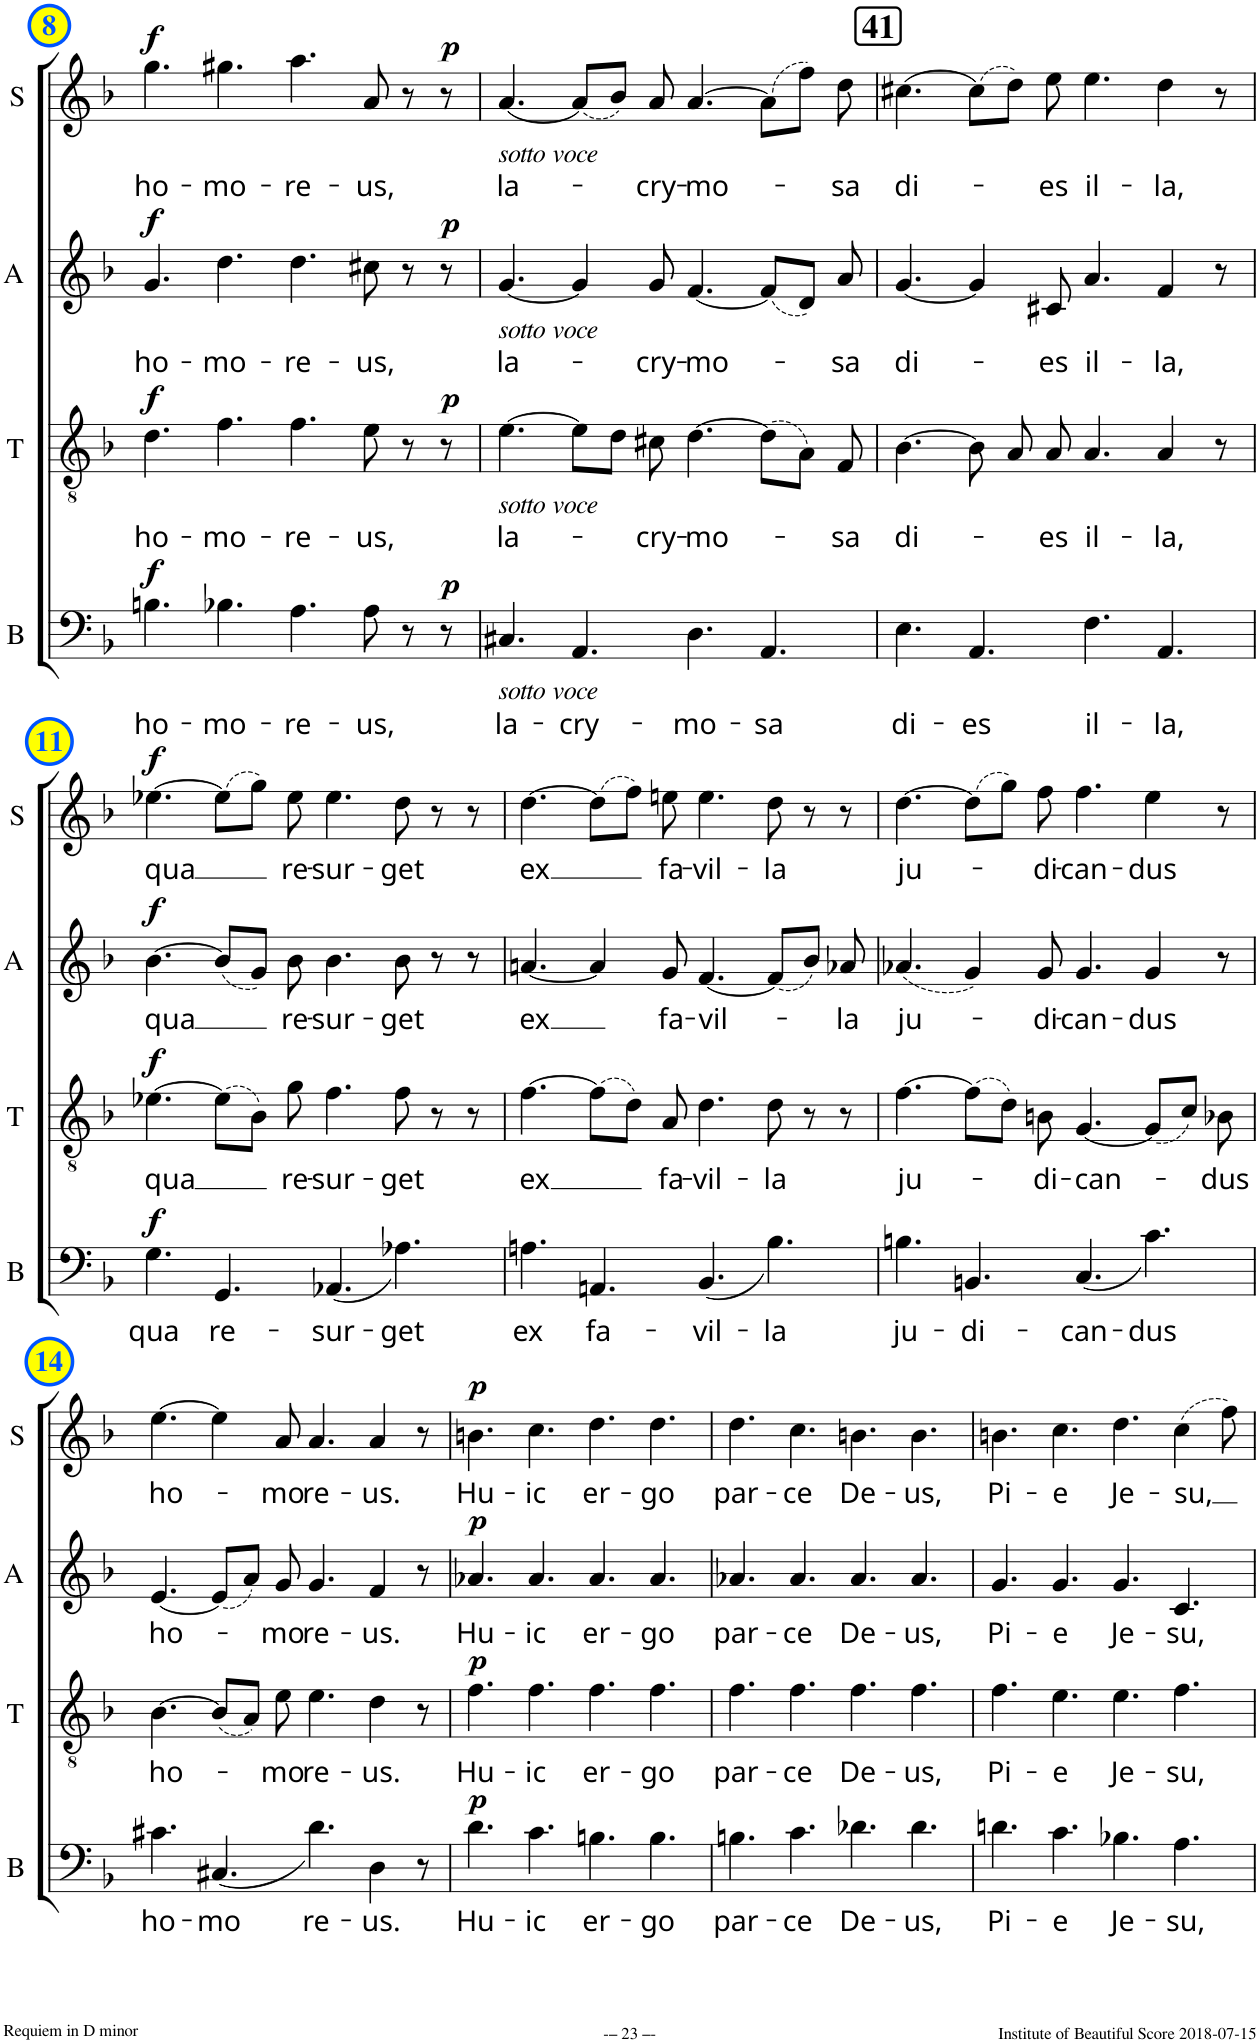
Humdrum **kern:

**kern	**text	**dynam	**kern	**text	**dynam	**kern	**text	**dynam	**kern	**text	**dynam
*part4	*part4	*part4	*part3	*part3	*part3	*part2	*part2	*part2	*part1	*part1	*part1
*staff4	*staff4	*staff4	*staff3	*staff3	*staff3	*staff2	*staff2	*staff2	*staff1	*staff1	*staff1
*I"B	*	*	*I"T	*	*	*I"A	*	*	*I"S	*	*
*I'B	*	*	*I'T	*	*	*I'A	*	*	*I'S	*	*
!!LO:PB:g=z
*clefF4	*	*	*clefGv2	*	*	*clefG2	*	*	*clefG2	*	*
*k[b-]	*	*	*k[b-]	*	*	*k[b-]	*	*	*k[b-]	*	*
*M12/8	*	*	*M12/8	*	*	*M12/8	*	*	*M12/8	*	*
=8	=8	=8	=8	=8	=8	=8	=8	=8	=8	=8	=8
!	!LO:LY:b	!LO:DY:a	!	!LO:LY:b	!LO:DY:a	!	!LO:LY:b	!LO:DY:a	!	!LO:LY:b	!LO:DY:a
4.Bn\	ho-	f	4.d\	ho-	f	4.g/	ho-	f	4.gg\	ho-	f
!	!LO:LY:b	!	!	!LO:LY:b	!	!	!LO:LY:b	!	!	!LO:LY:b	!
4.B-X\	-mo-	.	4.f\	-mo-	.	4.dd\	-mo-	.	4.gg#X\	-mo-	.
!	!LO:LY:b	!	!	!LO:LY:b	!	!	!LO:LY:b	!	!	!LO:LY:b	!
4.A\	-re-	.	4.f\	-re-	.	4.dd\	-re-	.	4.aa\	-re-	.
!	!LO:LY:b	!	!	!LO:LY:b	!	!	!LO:LY:b	!	!	!LO:LY:b	!
8A\	-us,	.	8e\	-us,	.	8cc#X\	-us,	.	8a/	-us,	.
8r	.	.	8r	.	.	8r	.	.	8r	.	.
!	!	!LO:DY:a	!	!	!LO:DY:a	!	!	!LO:DY:a	!	!	!LO:DY:a
8r	.	p	8r	.	p	8r	.	p	8r	.	p
=9	=9	=9	=9	=9	=9	=9	=9	=9	=9	=9	=9
!	!	!	!	!	!	!	!	!	!LO:TX:b:i:t=sotto voce	!	!
!	!	!	!	!	!	!LO:TX:b:i:t=sotto voce	!	!	!	!	!
!	!	!	!LO:TX:b:i:t=sotto voce	!	!	!	!	!	!	!	!
!LO:TX:b:i:t=sotto voce	!	!	!	!	!	!	!	!	!	!	!
!	!LO:LY:b	!	!	!LO:LY:b	!	!	!LO:LY:b	!	!	!LO:LY:b	!
4.C#X/	la-	.	[4.e\	la-	.	[4.g/	la-	.	[4.a/	la-	.
!	!LO:LY:b	!	!	!	!	!	!	!	!	!	!
4.AA/	-cry-	.	8e\L]	.	.	4g/]	.	.	(8a/L]	.	.
.	.	.	8d\J	.	.	.	.	.	8b-/J)	.	.
!	!	!	!	!LO:LY:b	!	!	!LO:LY:b	!	!	!LO:LY:b	!
.	.	.	8c#X\	-cry-	.	8g/	-cry-	.	8a/	-cry-	.
!	!LO:LY:b	!	!	!LO:LY:b	!	!	!LO:LY:b	!	!	!LO:LY:b	!
4.D\	-mo-	.	[4.d\	-mo-	.	[4.f/	-mo-	.	[4.a/	-mo-	.
!	!LO:LY:b	!	!	!	!	!	!	!	!	!	!
4.AA/	-sa	.	(8d\L]	.	.	(8f/L]	.	.	(8a\L]	.	.
.	.	.	8A\J)	.	.	8d/J)	.	.	8ff\J)	.	.
!	!	!	!	!LO:LY:b	!	!	!LO:LY:b	!	!	!LO:LY:b	!
.	.	.	8F/	-sa	.	8a/	-sa	.	8dd\	-sa	.
!!LO:REH:place=s1:a:B:cj:fs=14:t=41
=10	=10	=10	=10	=10	=10	=10	=10	=10	=10	=10	=10
!	!LO:LY:b	!	!	!LO:LY:b	!	!	!LO:LY:b	!	!	!LO:LY:b	!
4.E\	di-	.	[4.B-\	di-	.	[4.g/	di-	.	[4.cc#X\	di-	.
!	!LO:LY:b	!	!	!	!	!	!	!	!	!	!
4.AA/	-es	.	8B-\]	.	.	4g/]	.	.	(8cc#\L]	.	.
.	.	.	8A/	.	.	.	.	.	8dd\J)	.	.
!	!	!	!	!LO:LY:b	!	!	!LO:LY:b	!	!	!LO:LY:b	!
.	.	.	8A/	-es	.	8c#X/	-es	.	8ee\	-es	.
!	!LO:LY:b	!	!	!LO:LY:b	!	!	!LO:LY:b	!	!	!LO:LY:b	!
4.F\	il-	.	4.A/	il-	.	4.a/	il-	.	4.ee\	il-	.
!	!LO:LY:b	!	!	!LO:LY:b	!	!	!LO:LY:b	!	!	!LO:LY:b	!
4.AA,/	-la,	.	4A/	-la,	.	4f/	-la,	.	4dd\	-la,	.
.	.	.	8r	.	.	8r	.	.	8r	.	.
!!LO:LB:g=z
=11	=11	=11	=11	=11	=11	=11	=11	=11	=11	=11	=11
!	!LO:LY:b	!LO:DY:a	!	!LO:LY:b	!LO:DY:a	!	!LO:LY:b	!LO:DY:a	!	!LO:LY:b	!LO:DY:a
4.G\	qua	f	[4.e-X\	qua	f	[4.b-\	qua	f	[4.ee-X\	qua	f
!	!LO:LY:b	!	!	!	!	!	!	!	!	!	!
4.GG/	re-	.	(8e-\L]	.	.	(8b-/L]	.	.	(8ee-\L]	.	.
.	.	.	8B-\J)	.	.	8g/J)	.	.	8gg\J)	.	.
!	!	!	!	!LO:LY:b	!	!	!LO:LY:b	!	!	!LO:LY:b	!
.	.	.	8g\	re-	.	8b-\	re-	.	8ee-\	re-	.
!	!LO:LY:b	!	!	!LO:LY:b	!	!	!LO:LY:b	!	!	!LO:LY:b	!
(<4.AA-X/	-sur-	.	4.f\	-sur-	.	4.b-\	-sur-	.	4.ee-\	-sur-	.
!	!LO:LY:b	!	!	!LO:LY:b	!	!	!LO:LY:b	!	!	!LO:LY:b	!
4.A-X\)	-get	.	8f\	-get	.	8b-\	-get	.	8dd\	-get	.
.	.	.	8r	.	.	8r	.	.	8r	.	.
.	.	.	8r	.	.	8r	.	.	8r	.	.
=12	=12	=12	=12	=12	=12	=12	=12	=12	=12	=12	=12
!	!LO:LY:b	!	!	!LO:LY:b	!	!	!LO:LY:b	!	!	!LO:LY:b	!
4.An\	ex	.	[4.f\	ex	.	[4.an/	ex	.	[4.dd\	ex	.
!	!LO:LY:b	!	!	!	!	!	!	!	!	!	!
4.AAn/	fa-	.	(8f\L]	.	.	4a/]	.	.	(8dd\L]	.	.
.	.	.	8d\J)	.	.	.	.	.	8ff\J)	.	.
!	!	!	!	!LO:LY:b	!	!	!LO:LY:b	!	!	!LO:LY:b	!
.	.	.	8A/	fa-	.	8g/	-fa-	.	8een\	fa-	.
!	!LO:LY:b	!	!	!LO:LY:b	!	!	!LO:LY:b	!	!	!LO:LY:b	!
(<4.BB-/	-vil-	.	4.d\	-vil-	.	[4.f/	-vil-	.	4.ee\	-vil-	.
!	!LO:LY:b	!	!	!LO:LY:b	!	!	!	!	!	!LO:LY:b	!
4.B-\)	-la	.	8d\	-la	.	(8f/L]	.	.	8dd\	-la	.
.	.	.	8r	.	.	8b-/J)	.	.	8r	.	.
!	!	!	!	!	!	!	!LO:LY:b	!	!	!	!
.	.	.	8r	.	.	8a-X/	-la	.	8r	.	.
=13	=13	=13	=13	=13	=13	=13	=13	=13	=13	=13	=13
!	!LO:LY:b	!	!	!LO:LY:b	!	!	!LO:LY:b	!	!	!LO:LY:b	!
4.Bn\	ju-	.	[4.f\	ju-	.	(4.a-X/	ju-	.	[4.dd\	ju-	.
!	!LO:LY:b	!	!	!	!	!	!	!	!	!	!
4.BBn/	-di-	.	(8f\L]	.	.	4g/)	.	.	(8dd\L]	.	.
.	.	.	8d\J)	.	.	.	.	.	8gg\J)	.	.
!	!	!	!	!LO:LY:b	!	!	!LO:LY:b	!	!	!LO:LY:b	!
.	.	.	8Bn\	-di-	.	8g/	-di-	.	8ff\	-di-	.
!	!LO:LY:b	!	!	!LO:LY:b	!	!	!LO:LY:b	!	!	!LO:LY:b	!
(<4.C/	-can-	.	[4.G/	-can-	.	4.g/	-can-	.	4.ff\	-can-	.
!	!LO:LY:b	!	!	!	!	!	!LO:LY:b	!	!	!LO:LY:b	!
4.c\)	-dus	.	(8G/L]	.	.	4g/	-dus	.	4ee\	-dus	.
.	.	.	8c/J)	.	.	.	.	.	.	.	.
!	!	!	!	!LO:LY:b	!	!	!	!	!	!	!
.	.	.	8B-X\	-dus	.	8r	.	.	8r	.	.
!!LO:LB:g=z
=14	=14	=14	=14	=14	=14	=14	=14	=14	=14	=14	=14
!	!LO:LY:b	!	!	!LO:LY:b	!	!	!LO:LY:b	!	!	!LO:LY:b	!
4.c#X\	ho-	.	[4.B-\	ho-	.	[4.e/	ho-	.	[4.ee\	ho-	.
!	!LO:LY:b	!	!	!	!	!	!	!	!	!	!
(<4.C#X/	-mo	.	(8B-/L]	.	.	(8e/L]	.	.	4ee\]	.	.
.	.	.	8A/J)	.	.	8a/J)	.	.	.	.	.
!	!	!	!	!LO:LY:b	!	!	!LO:LY:b	!	!	!LO:LY:b	!
.	.	.	8e\	-mo	.	8g/	-mo	.	8a/	-mo	.
!	!LO:LY:b	!	!	!LO:LY:b	!	!	!LO:LY:b	!	!	!LO:LY:b	!
4.d\)	re-	.	4.e\	re-	.	4.g/	re-	.	4.a/	re-	.
!	!LO:LY:b	!	!	!LO:LY:b	!	!	!LO:LY:b	!	!	!LO:LY:b	!
4D\	-us.	.	4d\	-us.	.	4f/	-us.	.	4a/	-us.	.
8r	.	.	8r	.	.	8r	.	.	8r	.	.
=15	=15	=15	=15	=15	=15	=15	=15	=15	=15	=15	=15
!	!LO:LY:b	!LO:DY:a	!	!LO:LY:b	!LO:DY:a	!	!LO:LY:b	!LO:DY:a	!	!LO:LY:b	!LO:DY:a
4.d\	Hu-	p	4.f\	Hu-	p	4.a-X/	Hu-	p	4.bn\	Hu-	p
!	!LO:LY:b	!	!	!LO:LY:b	!	!	!LO:LY:b	!	!	!LO:LY:b	!
4.c\	-ic	.	4.f\	-ic	.	4.a-/	-ic	.	4.cc\	-ic	.
!	!LO:LY:b	!	!	!LO:LY:b	!	!	!LO:LY:b	!	!	!LO:LY:b	!
4.Bn\	er-	.	4.f\	er-	.	4.a-/	er-	.	4.dd\	er-	.
!	!LO:LY:b	!	!	!LO:LY:b	!	!	!LO:LY:b	!	!	!LO:LY:b	!
4.B\	-go	.	4.f\	-go	.	4.a-/	-go	.	4.dd\	-go	.
=16	=16	=16	=16	=16	=16	=16	=16	=16	=16	=16	=16
!	!LO:LY:b	!	!	!LO:LY:b	!	!	!LO:LY:b	!	!	!LO:LY:b	!
4.Bn\	par-	.	4.f\	par-	.	4.a-X/	par-	.	4.dd\	par-	.
!	!LO:LY:b	!	!	!LO:LY:b	!	!	!LO:LY:b	!	!	!LO:LY:b	!
4.c\	-ce	.	4.f\	-ce	.	4.a-/	-ce	.	4.cc\	-ce	.
!	!LO:LY:b	!	!	!LO:LY:b	!	!	!LO:LY:b	!	!	!LO:LY:b	!
4.d-X,\	De-	.	4.f,\	De-	.	4.a-,/	De-	.	4.bn,\	De-	.
!	!LO:LY:b	!	!	!LO:LY:b	!	!	!LO:LY:b	!	!	!LO:LY:b	!
4.d-,\	-us,	.	4.f,\	-us,	.	4.a-,/	-us,	.	4.b,\	-us,	.
=17	=17	=17	=17	=17	=17	=17	=17	=17	=17	=17	=17
!	!LO:LY:b	!	!	!LO:LY:b	!	!	!LO:LY:b	!	!	!LO:LY:b	!
4.dn\	Pi-	.	4.f\	Pi-	.	4.g/	Pi-	.	4.bn\	Pi-	.
!	!LO:LY:b	!	!	!LO:LY:b	!	!	!LO:LY:b	!	!	!LO:LY:b	!
4.c\	-e	.	4.e\	-e	.	4.g/	-e	.	4.cc\	-e	.
!	!LO:LY:b	!	!	!LO:LY:b	!	!	!LO:LY:b	!	!	!LO:LY:b	!
4.B-X\	Je-	.	4.e\	Je-	.	4.g/	Je-	.	4.dd\	Je-	.
!	!LO:LY:b	!	!	!LO:LY:b	!	!	!LO:LY:b	!	!	!LO:LY:b	!
4.A,\	-su,	.	4.f\	-su,	.	4.c/	-su,	.	(4cc\	-su,	.
.	.	.	.	.	.	.	.	.	8ff\)	.	.
=	=	=	=	=	=	=	=	=	=	=	=
*-	*-	*-	*-	*-	*-	*-	*-	*-	*-	*-	*-
